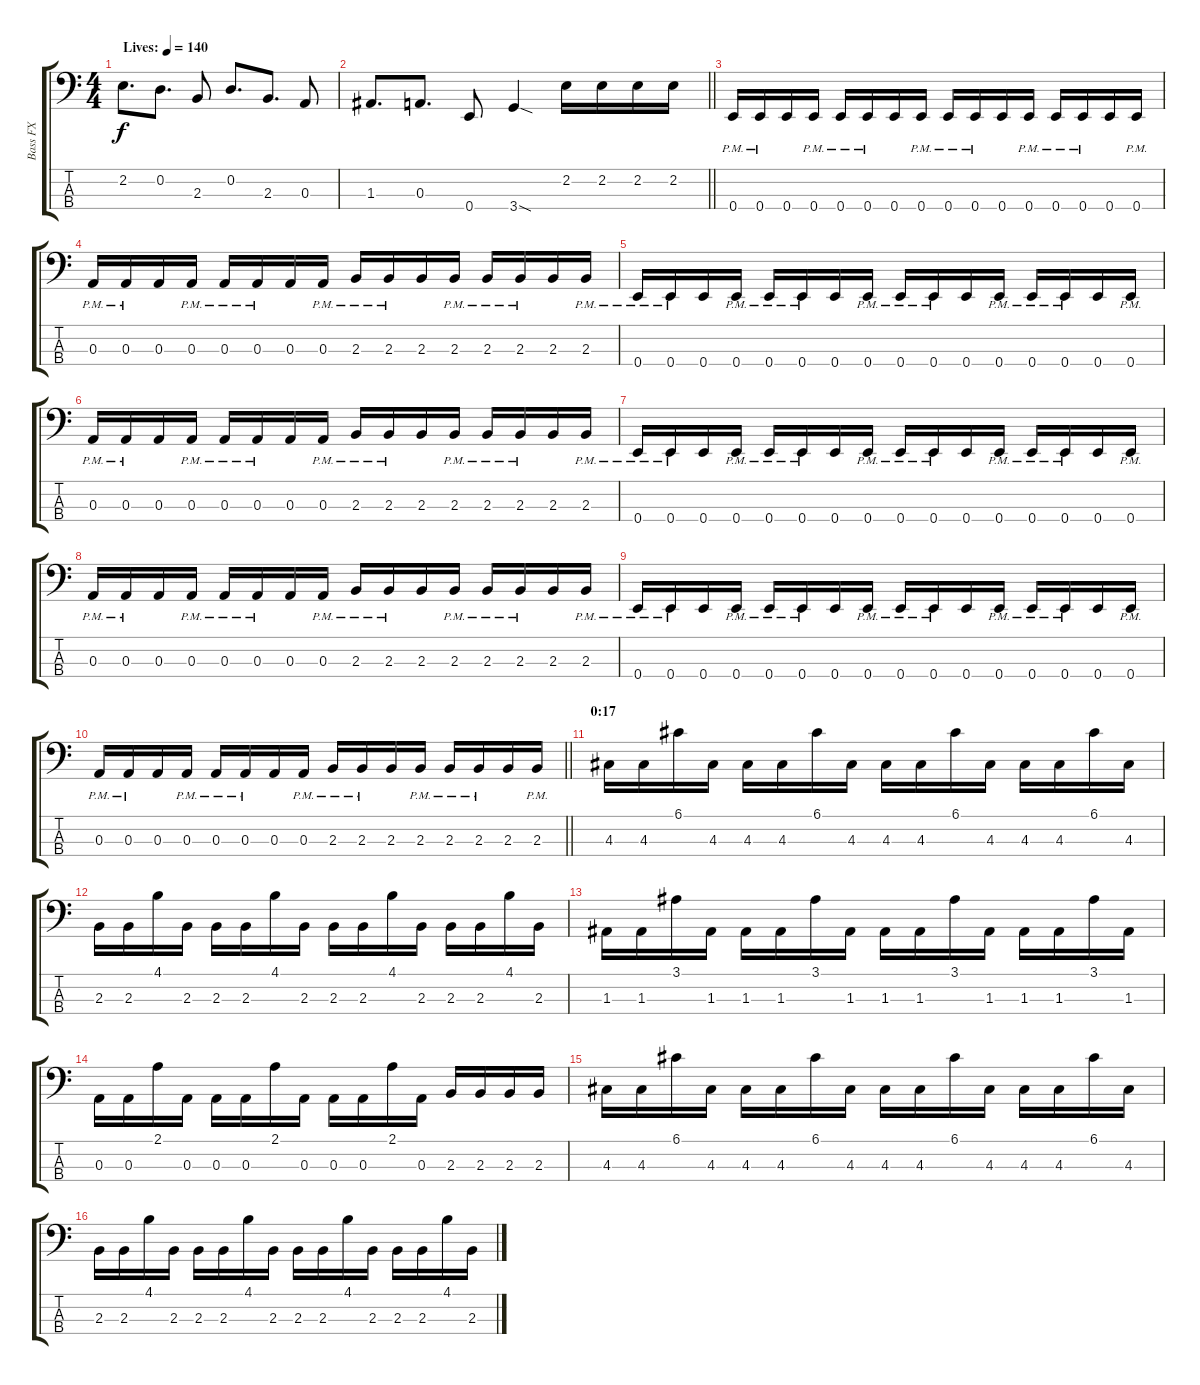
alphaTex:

\track ("Bass FX" "Bass FX") {instrument electricbassfinger}
\staff {score tabs}
\tuning (G2 D2 A1 E1) {hide}
\ts (4 4)
\tempo (140 "Lives:")
\clef f4
\ks c
2.2.8{d dy f instrument electricbassfinger} 0.2.8{d} 2.3.8 0.2.8{d} 2.3.8{d} 0.3.8 |
\barLineRight lightlight
1.3.8{d} 0.3.8{d} 0.4.8 3.4{sod}.4 2.2.16 2.2.16 2.2.16 2.2.16 |
\section ("" "")
0.4{pm}.16 0.4{pm}.16 0.4.16 0.4{pm}.16 0.4{pm}.16 0.4{pm}.16 0.4.16 0.4{pm}.16 0.4{pm}.16 0.4{pm}.16 0.4.16 0.4{pm}.16 0.4{pm}.16 0.4{pm}.16 0.4.16 0.4{pm}.16 |
0.3{pm}.16 0.3{pm}.16 0.3.16 0.3{pm}.16 0.3{pm}.16 0.3{pm}.16 0.3.16 0.3{pm}.16 2.3{pm}.16 2.3{pm}.16 2.3.16 2.3{pm}.16 2.3{pm}.16 2.3{pm}.16 2.3.16 2.3{pm}.16 |
0.4{pm}.16 0.4{pm}.16 0.4.16 0.4{pm}.16 0.4{pm}.16 0.4{pm}.16 0.4.16 0.4{pm}.16 0.4{pm}.16 0.4{pm}.16 0.4.16 0.4{pm}.16 0.4{pm}.16 0.4{pm}.16 0.4.16 0.4{pm}.16 |
0.3{pm}.16 0.3{pm}.16 0.3.16 0.3{pm}.16 0.3{pm}.16 0.3{pm}.16 0.3.16 0.3{pm}.16 2.3{pm}.16 2.3{pm}.16 2.3.16 2.3{pm}.16 2.3{pm}.16 2.3{pm}.16 2.3.16 2.3{pm}.16 |
0.4{pm}.16 0.4{pm}.16 0.4.16 0.4{pm}.16 0.4{pm}.16 0.4{pm}.16 0.4.16 0.4{pm}.16 0.4{pm}.16 0.4{pm}.16 0.4.16 0.4{pm}.16 0.4{pm}.16 0.4{pm}.16 0.4.16 0.4{pm}.16 |
0.3{pm}.16 0.3{pm}.16 0.3.16 0.3{pm}.16 0.3{pm}.16 0.3{pm}.16 0.3.16 0.3{pm}.16 2.3{pm}.16 2.3{pm}.16 2.3.16 2.3{pm}.16 2.3{pm}.16 2.3{pm}.16 2.3.16 2.3{pm}.16 |
0.4{pm}.16 0.4{pm}.16 0.4.16 0.4{pm}.16 0.4{pm}.16 0.4{pm}.16 0.4.16 0.4{pm}.16 0.4{pm}.16 0.4{pm}.16 0.4.16 0.4{pm}.16 0.4{pm}.16 0.4{pm}.16 0.4.16 0.4{pm}.16 |
\barLineRight lightlight
0.3{pm}.16 0.3{pm}.16 0.3.16 0.3{pm}.16 0.3{pm}.16 0.3{pm}.16 0.3.16 0.3{pm}.16 2.3{pm}.16 2.3{pm}.16 2.3.16 2.3{pm}.16 2.3{pm}.16 2.3{pm}.16 2.3.16 2.3{pm}.16 |
\section ("" "0:17")
4.3.16 4.3.16 6.1.16 4.3.16 4.3.16 4.3.16 6.1.16 4.3.16 4.3.16 4.3.16 6.1.16 4.3.16 4.3.16 4.3.16 6.1.16 4.3.16 |
2.3.16 2.3.16 4.1.16 2.3.16 2.3.16 2.3.16 4.1.16 2.3.16 2.3.16 2.3.16 4.1.16 2.3.16 2.3.16 2.3.16 4.1.16 2.3.16 |
1.3.16 1.3.16 3.1.16 1.3.16 1.3.16 1.3.16 3.1.16 1.3.16 1.3.16 1.3.16 3.1.16 1.3.16 1.3.16 1.3.16 3.1.16 1.3.16 |
0.3.16 0.3.16 2.1.16 0.3.16 0.3.16 0.3.16 2.1.16 0.3.16 0.3.16 0.3.16 2.1.16 0.3.16 2.3.16 2.3.16 2.3.16 2.3.16 |
4.3.16 4.3.16 6.1.16 4.3.16 4.3.16 4.3.16 6.1.16 4.3.16 4.3.16 4.3.16 6.1.16 4.3.16 4.3.16 4.3.16 6.1.16 4.3.16 |
2.3.16 2.3.16 4.1.16 2.3.16 2.3.16 2.3.16 4.1.16 2.3.16 2.3.16 2.3.16 4.1.16 2.3.16 2.3.16 2.3.16 4.1.16 2.3.16
